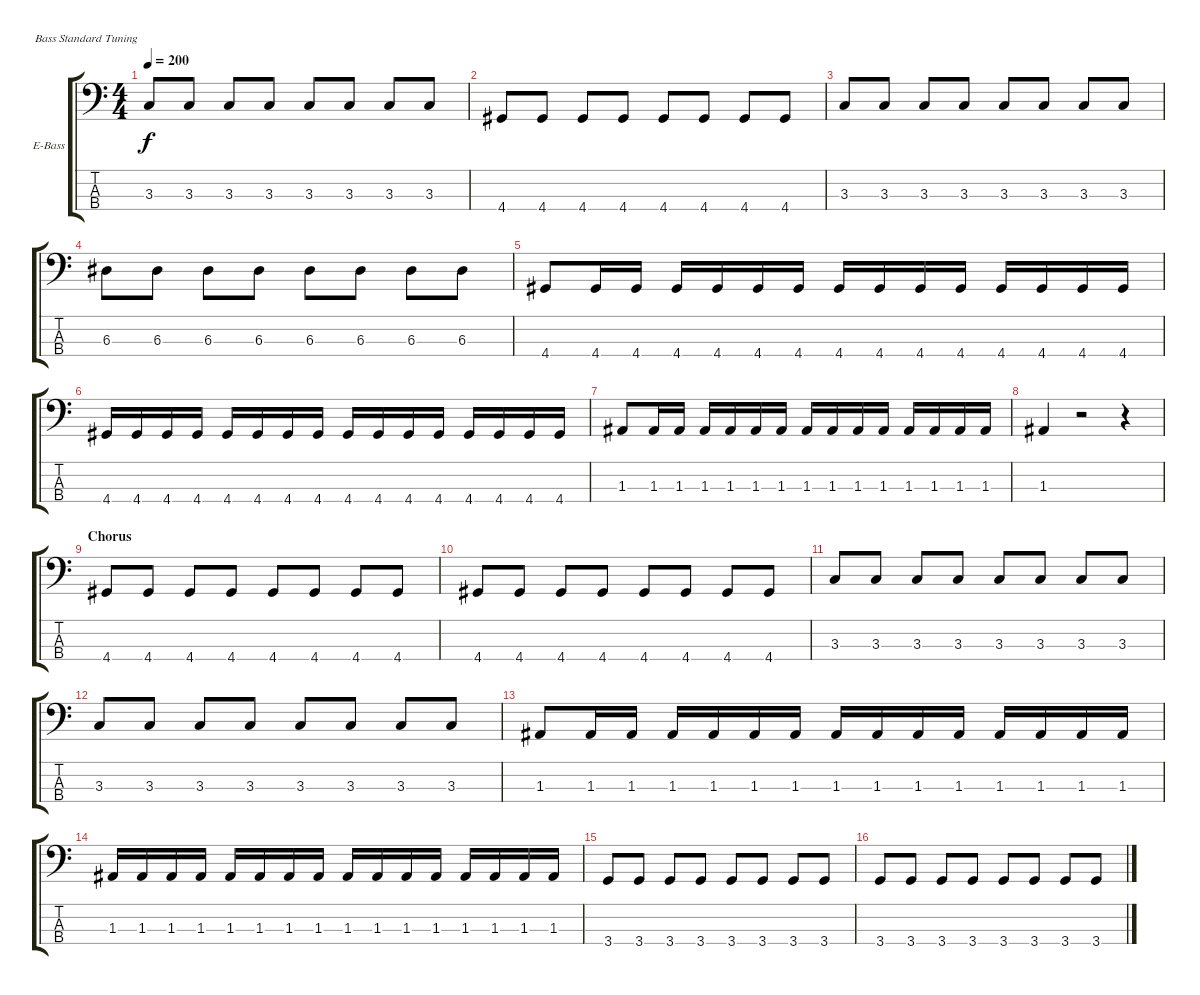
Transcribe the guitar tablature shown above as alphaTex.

\bracketExtendMode groupsimilarinstruments
\firstSystemTrackNameOrientation horizontal
\otherSystemsTrackNameOrientation horizontal
\track ("Bass" "E-Bass") {instrument electricbassfinger}
\staff {score tabs}
\tuning (G2 D2 A1 E1)
\ts (4 4)
\tempo 200
\clef f4
\ks aminor
3.3.8{dy f} 3.3.8 3.3.8 3.3.8 3.3.8 3.3.8 3.3.8 3.3.8 |
4.4.8 4.4.8 4.4.8 4.4.8 4.4.8 4.4.8 4.4.8 4.4.8 |
3.3.8 3.3.8 3.3.8 3.3.8 3.3.8 3.3.8 3.3.8 3.3.8 |
6.3.8 6.3.8 6.3.8 6.3.8 6.3.8 6.3.8 6.3.8 6.3.8 |
4.4.8 4.4.16 4.4.16 4.4.16 4.4.16 4.4.16 4.4.16 4.4.16 4.4.16 4.4.16 4.4.16 4.4.16 4.4.16 4.4.16 4.4.16 |
4.4.16 4.4.16 4.4.16 4.4.16 4.4.16 4.4.16 4.4.16 4.4.16 4.4.16 4.4.16 4.4.16 4.4.16 4.4.16 4.4.16 4.4.16 4.4.16 |
1.3.8 1.3.16 1.3.16 1.3.16 1.3.16 1.3.16 1.3.16 1.3.16 1.3.16 1.3.16 1.3.16 1.3.16 1.3.16 1.3.16 1.3.16 |
1.3.4 r.2 r.4 |
\section ("" "Chorus")
4.4.8 4.4.8 4.4.8 4.4.8 4.4.8 4.4.8 4.4.8 4.4.8 |
4.4.8 4.4.8 4.4.8 4.4.8 4.4.8 4.4.8 4.4.8 4.4.8 |
3.3.8 3.3.8 3.3.8 3.3.8 3.3.8 3.3.8 3.3.8 3.3.8 |
3.3.8 3.3.8 3.3.8 3.3.8 3.3.8 3.3.8 3.3.8 3.3.8 |
1.3.8 1.3.16 1.3.16 1.3.16 1.3.16 1.3.16 1.3.16 1.3.16 1.3.16 1.3.16 1.3.16 1.3.16 1.3.16 1.3.16 1.3.16 |
1.3.16 1.3.16 1.3.16 1.3.16 1.3.16 1.3.16 1.3.16 1.3.16 1.3.16 1.3.16 1.3.16 1.3.16 1.3.16 1.3.16 1.3.16 1.3.16 |
3.4.8 3.4.8 3.4.8 3.4.8 3.4.8 3.4.8 3.4.8 3.4.8 |
3.4.8 3.4.8 3.4.8 3.4.8 3.4.8 3.4.8 3.4.8 3.4.8
